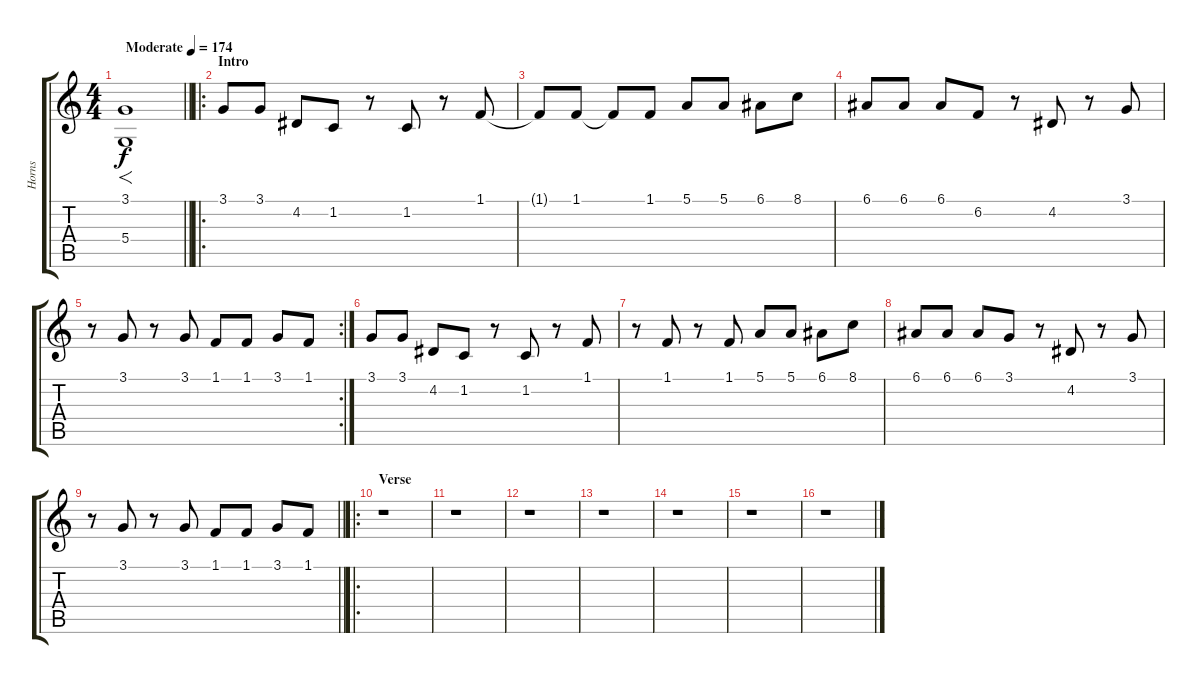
\track ("Horns" "Horns") {instrument brasssection}
\staff {score tabs}
\tuning (E4 B3 G3 D3 A2 E2) {hide}
\ts (4 4)
\tempo (174 "Moderate")
\clef g2
\barLineRight lightlight
\ks c
(3.1 5.4).1{f dy f instrument brasssection} |
\ro
\section ("" "Intro")
3.1.8 3.1.8 4.2.8 1.2.8 r.8 1.2.8 r.8 1.1.8 |
1.1{t}.8 1.1.8 1.1{t}.8 1.1.8 5.1.8 5.1.8 6.1.8 8.1.8 |
6.1.8 6.1.8 6.1.8 6.2.8 r.8 4.2.8 r.8 3.1.8 |
\rc 2
r.8 3.1.8 r.8 3.1.8 1.1.8 1.1.8 3.1.8 1.1.8 |
3.1.8 3.1.8 4.2.8 1.2.8 r.8 1.2.8 r.8 1.1.8 |
r.8 1.1.8 r.8 1.1.8 5.1.8 5.1.8 6.1.8 8.1.8 |
6.1.8 6.1.8 6.1.8 3.1.8 r.8 4.2.8 r.8 3.1.8 |
\barLineRight lightlight
r.8 3.1.8 r.8 3.1.8 1.1.8 1.1.8 3.1.8 1.1.8 |
\ro
\section ("" "Verse")
r.1 |
r.1 |
r.1 |
r.1 |
r.1 |
r.1 |
r.1
